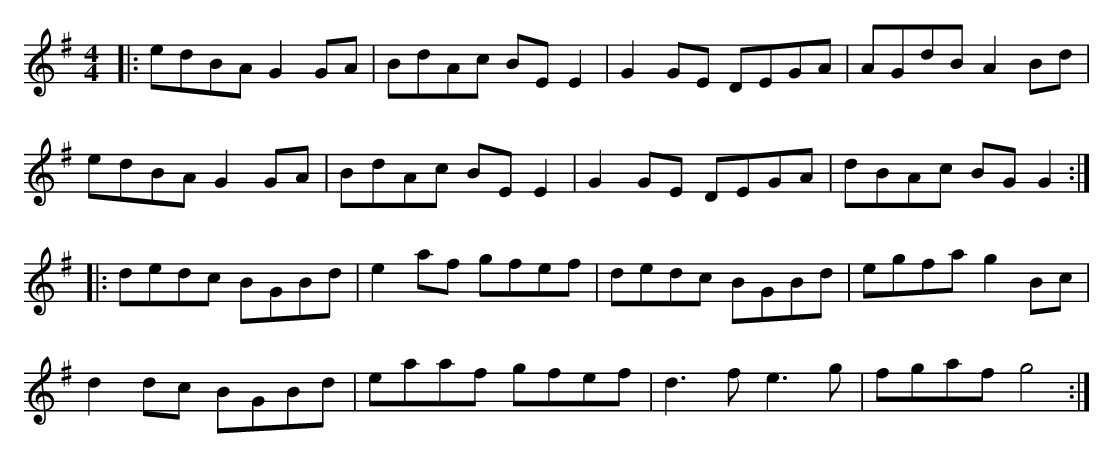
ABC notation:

X:1
M:4/4
K:G
|:edBA G2 GA|BdAc BE E2|G2 GE DEGA|AGdB A2 Bd|
edBA G2 GA|BdAc BE E2|G2 GE DEGA|dBAc BG G2:|
|:dedc BGBd|e2 af gfef|dedc BGBd|egfa g2 Bc|
d2 dc BGBd|eaaf gfef|d3 f e3 g|fgaf g4:|
